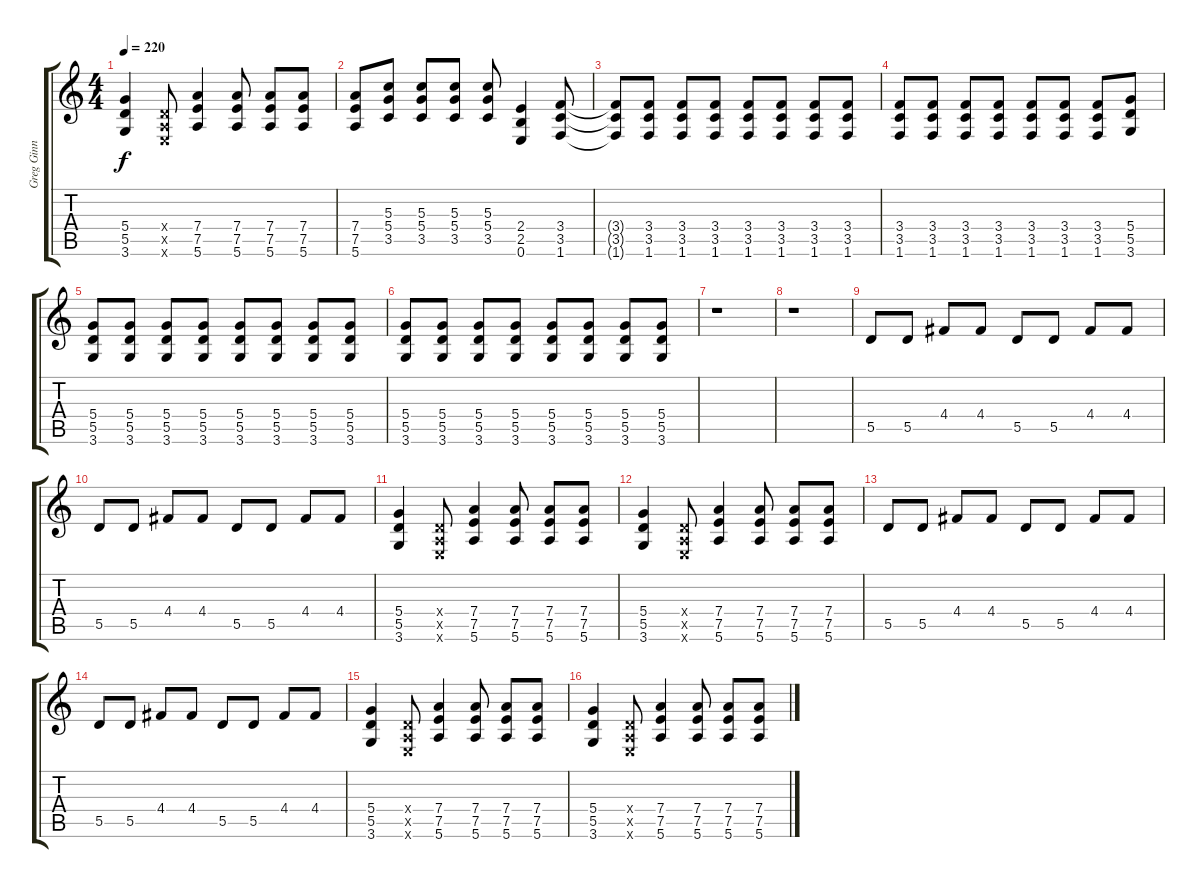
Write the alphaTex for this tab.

\track ("Greg Ginn" "Greg Ginn") {instrument distortionguitar}
\staff {score tabs}
\tuning (E4 B3 G3 D3 A2 E2) {hide}
\ts (4 4)
\tempo 220
\clef g2
\ks c
(5.4 5.5 3.6).4{dy f} (0.4{x} 0.5{x} 0.6{x}).8 (7.4 7.5 5.6).4 (7.4 7.5 5.6).8 (7.4 7.5 5.6).8 (7.4 7.5 5.6).8 |
(7.4 7.5 5.6).8 (5.3 5.4 3.5).8 (5.3 5.4 3.5).8 (5.3 5.4 3.5).8 (5.3 5.4 3.5).8 (2.4 2.5 0.6).4 (3.4 3.5 1.6).8 |
(3.4{t} 3.5{t} 1.6{t}).8 (3.4 3.5 1.6).8 (3.4 3.5 1.6).8 (3.4 3.5 1.6).8 (3.4 3.5 1.6).8 (3.4 3.5 1.6).8 (3.4 3.5 1.6).8 (3.4 3.5 1.6).8 |
(3.4 3.5 1.6).8 (3.4 3.5 1.6).8 (3.4 3.5 1.6).8 (3.4 3.5 1.6).8 (3.4 3.5 1.6).8 (3.4 3.5 1.6).8 (3.4 3.5 1.6).8 (5.4 5.5 3.6).8 |
(5.4 5.5 3.6).8 (5.4 5.5 3.6).8 (5.4 5.5 3.6).8 (5.4 5.5 3.6).8 (5.4 5.5 3.6).8 (5.4 5.5 3.6).8 (5.4 5.5 3.6).8 (5.4 5.5 3.6).8 |
(5.4 5.5 3.6).8 (5.4 5.5 3.6).8 (5.4 5.5 3.6).8 (5.4 5.5 3.6).8 (5.4 5.5 3.6).8 (5.4 5.5 3.6).8 (5.4 5.5 3.6).8 (5.4 5.5 3.6).8 |
r.1 |
r.1 |
5.5.8 5.5.8 4.4.8 4.4.8 5.5.8 5.5.8 4.4.8 4.4.8 |
5.5.8 5.5.8 4.4.8 4.4.8 5.5.8 5.5.8 4.4.8 4.4.8 |
(5.4 5.5 3.6).4 (0.4{x} 0.5{x} 0.6{x}).8 (7.4 7.5 5.6).4 (7.4 7.5 5.6).8 (7.4 7.5 5.6).8 (7.4 7.5 5.6).8 |
(5.4 5.5 3.6).4 (0.4{x} 0.5{x} 0.6{x}).8 (7.4 7.5 5.6).4 (7.4 7.5 5.6).8 (7.4 7.5 5.6).8 (7.4 7.5 5.6).8 |
5.5.8 5.5.8 4.4.8 4.4.8 5.5.8 5.5.8 4.4.8 4.4.8 |
5.5.8 5.5.8 4.4.8 4.4.8 5.5.8 5.5.8 4.4.8 4.4.8 |
(5.4 5.5 3.6).4 (0.4{x} 0.5{x} 0.6{x}).8 (7.4 7.5 5.6).4 (7.4 7.5 5.6).8 (7.4 7.5 5.6).8 (7.4 7.5 5.6).8 |
(5.4 5.5 3.6).4 (0.4{x} 0.5{x} 0.6{x}).8 (7.4 7.5 5.6).4 (7.4 7.5 5.6).8 (7.4 7.5 5.6).8 (7.4 7.5 5.6).8
